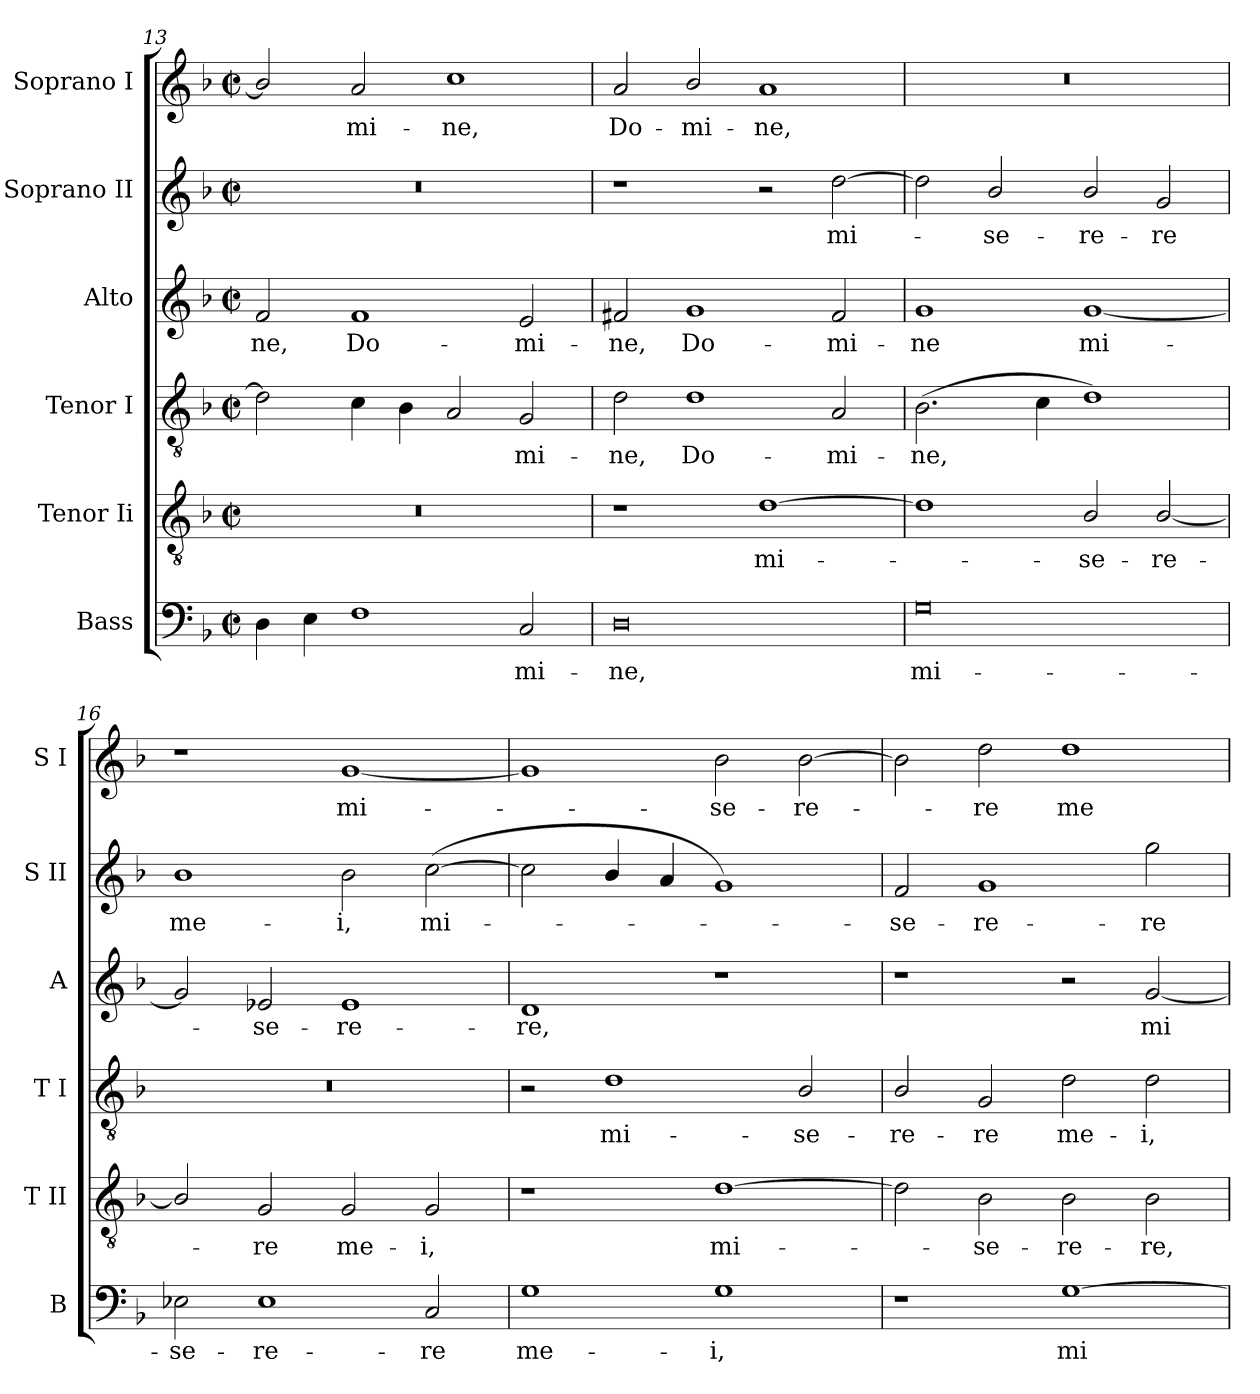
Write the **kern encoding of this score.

**kern	**text	**kern	**text	**kern	**text	**kern	**text	**kern	**text	**kern	**text
*part6	*part6	*part5	*part5	*part4	*part4	*part3	*part3	*part2	*part2	*part1	*part1
*staff6	*staff6	*staff5	*staff5	*staff4	*staff4	*staff3	*staff3	*staff2	*staff2	*staff1	*staff1
*I"Bass	*	*I"Tenor Ii	*	*I"Tenor I	*	*I"Alto	*	*I"Soprano II	*	*I"Soprano I	*
*I'B	*	*I'T II	*	*I'T I	*	*I'A	*	*I'S II	*	*I'S I	*
!!LO:LB:g=z
*clefF4	*	*clefGv2	*	*clefGv2	*	*clefG2	*	*clefG2	*	*clefG2	*
*k[b-]	*	*k[b-]	*	*k[b-]	*	*k[b-]	*	*k[b-]	*	*k[b-]	*
*F:	*	*F:	*	*F:	*	*F:	*	*F:	*	*F:	*
*M4/2	*	*M4/2	*	*M4/2	*	*M4/2	*	*M4/2	*	*M4/2	*
*met(c|)	*	*met(c|)	*	*met(c|)	*	*met(c|)	*	*met(c|)	*	*met(c|)	*
=13	=13	=13	=13	=13	=13	=13	=13	=13	=13	=13	=13
!	!	!	!	!	!	!	!LO:LY:b	!	!	!	!
4D	.	0r	.	2d]	.	2f	-ne,	0r	.	2b-/]	.
4E	.	.	.	.	.	.	.	.	.	.	.
!	!	!	!	!	!	!	!LO:LY:b	!	!	!	!LO:LY:b
1F	.	.	.	4c	.	1f	Do-	.	.	2a	mi-
.	.	.	.	4B-	.	.	.	.	.	.	.
!	!	!	!	!	!	!	!	!	!	!	!LO:LY:b
.	.	.	.	2A	.	.	.	.	.	1cc	-ne,
!	!LO:LY:b	!	!	!	!LO:LY:b	!	!LO:LY:b	!	!	!	!
2C	mi-	.	.	2G	mi-	2e	-mi-	.	.	.	.
=14	=14	=14	=14	=14	=14	=14	=14	=14	=14	=14	=14
!	!LO:LY:b	!	!	!	!LO:LY:b	!	!LO:LY:b	!	!	!	!LO:LY:b
0D	-ne,	1r	.	2d	-ne,	2f#X	-ne,	1r	.	2a	Do-
!	!	!	!	!	!LO:LY:b	!	!LO:LY:b	!	!	!	!LO:LY:b
.	.	.	.	1d	Do-	1g	Do-	.	.	2b-/	-mi-
!	!	!	!LO:LY:b	!	!	!	!	!	!	!	!LO:LY:b
.	.	[1d	mi-	.	.	.	.	2r	.	1a	-ne,
!	!	!	!	!	!LO:LY:b	!	!LO:LY:b	!	!LO:LY:b	!	!
.	.	.	.	2A	-mi-	2f#	-mi-	[2dd	mi-	.	.
=15	=15	=15	=15	=15	=15	=15	=15	=15	=15	=15	=15
!	!LO:LY:b	!	!	!	!LO:LY:b	!	!LO:LY:b	!	!	!	!
0G	mi-	1d]	.	(>2.B-	-ne,	1g	-ne	2dd]	.	0r	.
!	!	!	!	!	!	!	!	!	!LO:LY:b	!	!
.	.	.	.	.	.	.	.	2b-/	se-	.	.
.	.	.	.	4c	.	.	.	.	.	.	.
!	!	!	!LO:LY:b	!	!	!	!LO:LY:b	!	!LO:LY:b	!	!
.	.	2B-/	se-	1d)	.	[1g	mi-	2b-/	-re-	.	.
!	!	!	!LO:LY:b	!	!	!	!	!	!LO:LY:b	!	!
.	.	[2B-/	-re-	.	.	.	.	2g	-re	.	.
=16	=16	=16	=16	=16	=16	=16	=16	=16	=16	=16	=16
!	!LO:LY:b	!	!	!	!	!	!	!	!LO:LY:b	!	!
2E-X	-se-	2B-/]	.	0r	.	2g]	.	1b-	me-	1r	.
!	!LO:LY:b	!	!LO:LY:b	!	!	!	!LO:LY:b	!	!	!	!
1E-	-re-	2G	re	.	.	2e-X	se-	.	.	.	.
!	!	!	!LO:LY:b	!	!	!	!LO:LY:b	!	!LO:LY:b	!	!LO:LY:b
.	.	2G	me-	.	.	1e-	-re-	2b-	-i,	[1g	mi-
!	!LO:LY:b	!	!LO:LY:b	!	!	!	!	!	!LO:LY:b	!	!
2C	-re	2G	-i,	.	.	.	.	(<[2cc	mi-	.	.
=17	=17	=17	=17	=17	=17	=17	=17	=17	=17	=17	=17
!	!LO:LY:b	!	!	!	!	!	!LO:LY:b	!	!	!	!
1G	me-	1r	.	2r	.	1d	-re,	2cc]	.	1g]	.
!	!	!	!	!	!LO:LY:b	!	!	!	!	!	!
.	.	.	.	1d	mi-	.	.	4b-/	.	.	.
.	.	.	.	.	.	.	.	4a	.	.	.
!	!LO:LY:b	!	!LO:LY:b	!	!	!	!	!	!	!	!LO:LY:b
1G	-i,	[1d	mi-	.	.	1r	.	1g)	.	2b-	se-
!	!	!	!	!	!LO:LY:b	!	!	!	!	!	!LO:LY:b
.	.	.	.	2B-/	-se-	.	.	.	.	[2b-	-re-
=18	=18	=18	=18	=18	=18	=18	=18	=18	=18	=18	=18
!	!	!	!	!	!LO:LY:b	!	!	!	!LO:LY:b	!	!
1r	.	2d]	.	2B-/	-re-	1r	.	2f	se-	2b-]	.
!	!	!	!LO:LY:b	!	!LO:LY:b	!	!	!	!LO:LY:b	!	!LO:LY:b
.	.	2B-	se-	2G	-re	.	.	1g	-re-	2dd	re
!	!LO:LY:b	!	!LO:LY:b	!	!LO:LY:b	!	!	!	!	!	!LO:LY:b
[1G	mi-	2B-	-re-	2d	me-	2r	.	.	.	1dd	me-
!	!	!	!LO:LY:b	!	!LO:LY:b	!	!LO:LY:b	!	!LO:LY:b	!	!
.	.	2B-	-re,	2d	-i,	[2g	mi-	2gg	-re	.	.
=	=	=	=	=	=	=	=	=	=	=	=
*-	*-	*-	*-	*-	*-	*-	*-	*-	*-	*-	*-
